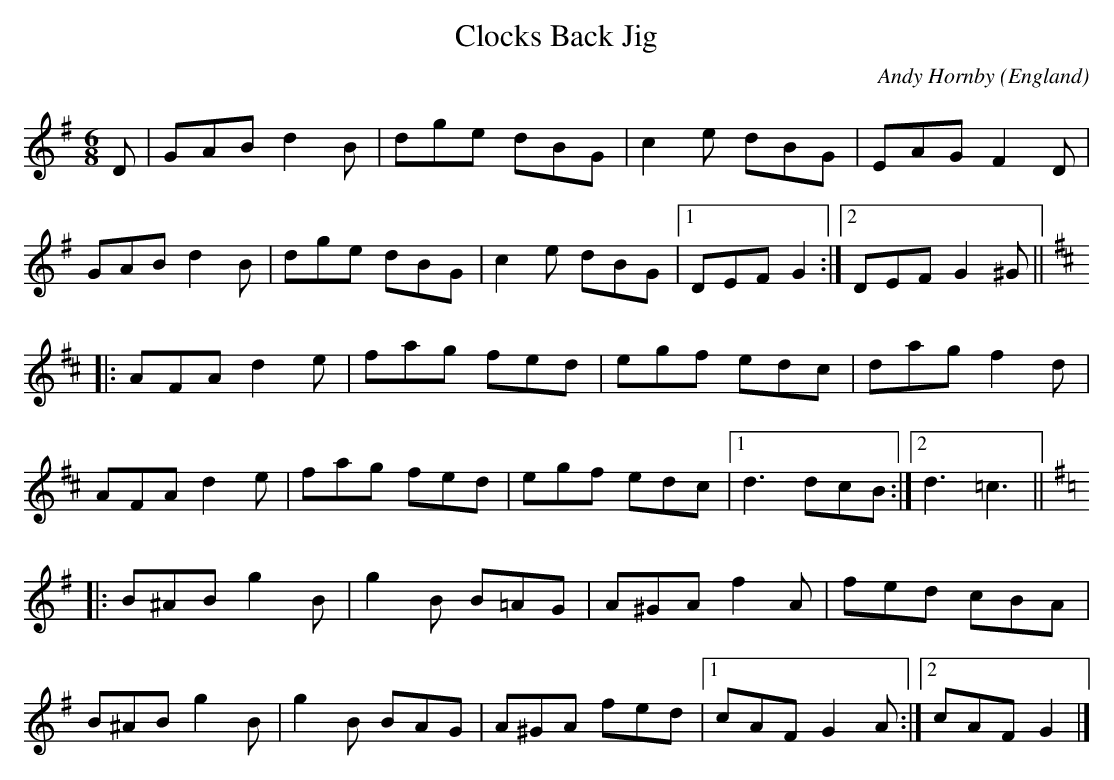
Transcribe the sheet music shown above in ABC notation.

X:1
T:Clocks Back Jig
C:Andy Hornby
M:6/8
O:England
K:G major
D| GAB d2B | dge dBG | c2e dBG | EAG F2D |
GAB d2B | dge dBG | c2e dBG |1 DEF G2 :|2 DEFG2^G||
K:D
|:AFA d2e | fag fed | egf edc | dag f2d |
AFA d2e | fag fed | egf edc |1 d3dcB :|2 d3 =c3 ||
K:G
|:B^AB g2B | g2B B=AG | A^GA f2A | fed cBA |
B^AB g2B | g2B BAG | A^GA fed |1 cAF G2A :|2 cAF G2 |]
